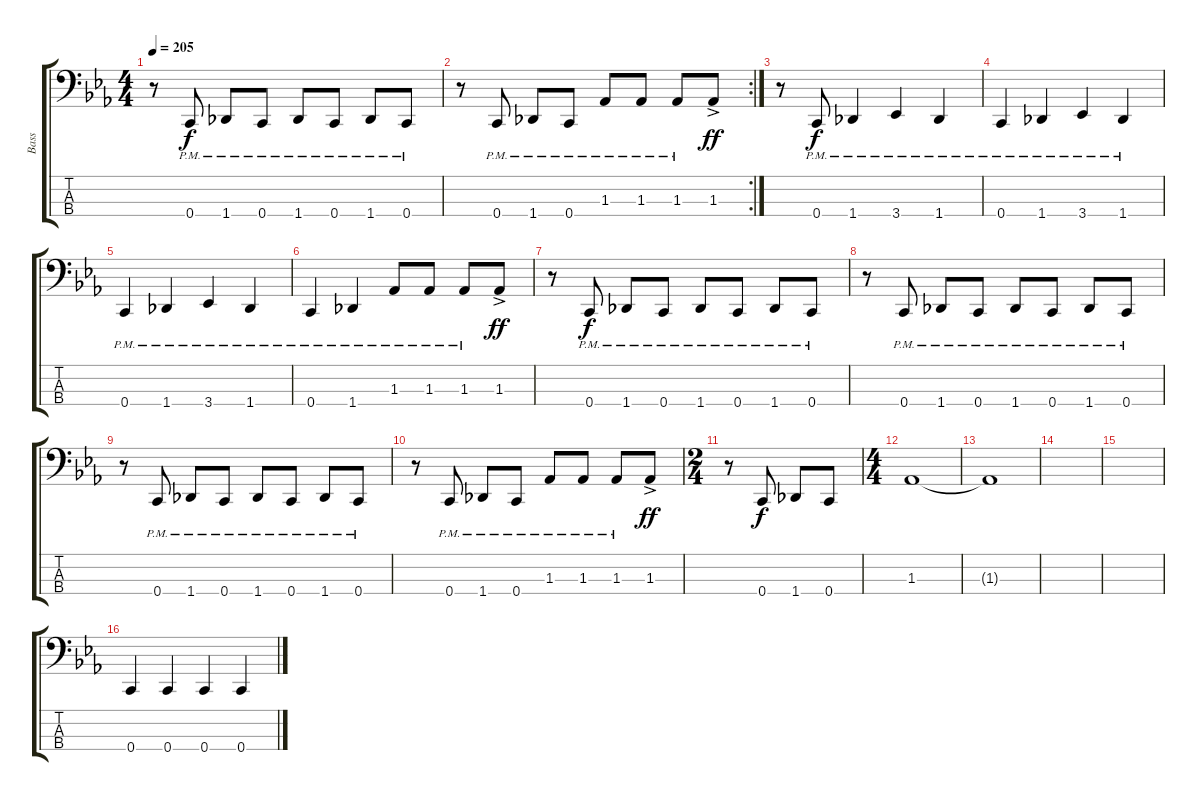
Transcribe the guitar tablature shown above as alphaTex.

\track ("Bass" "Bass") {instrument electricbassfinger}
\staff {score tabs}
\tuning (F2 C2 G1 C1) {hide}
\ts (4 4)
\tempo 205
\clef f4
\ks eb
r.8{dy f} 0.4{pm}.8 1.4{pm}.8 0.4{pm}.8 1.4{pm}.8 0.4{pm}.8 1.4{pm}.8 0.4{pm}.8 |
\rc 2
r.8 0.4{pm}.8 1.4{pm}.8 0.4{pm}.8 1.3{pm}.8 1.3{pm}.8 1.3{pm}.8 1.3{ac}.8{dy ff} |
r.8 0.4{pm}.8{dy f} 1.4{pm}.4 3.4{pm}.4 1.4{pm}.4 |
0.4{pm}.4 1.4{pm}.4 3.4{pm}.4 1.4{pm}.4 |
0.4{pm}.4 1.4{pm}.4 3.4{pm}.4 1.4{pm}.4 |
0.4{pm}.4 1.4{pm}.4 1.3{pm}.8 1.3{pm}.8 1.3{pm}.8 1.3{ac}.8{dy ff} |
r.8 0.4{pm}.8{dy f} 1.4{pm}.8 0.4{pm}.8 1.4{pm}.8 0.4{pm}.8 1.4{pm}.8 0.4{pm}.8 |
r.8 0.4{pm}.8 1.4{pm}.8 0.4{pm}.8 1.4{pm}.8 0.4{pm}.8 1.4{pm}.8 0.4{pm}.8 |
r.8 0.4{pm}.8 1.4{pm}.8 0.4{pm}.8 1.4{pm}.8 0.4{pm}.8 1.4{pm}.8 0.4{pm}.8 |
r.8 0.4{pm}.8 1.4{pm}.8 0.4{pm}.8 1.3{pm}.8 1.3{pm}.8 1.3{pm}.8 1.3{ac}.8{dy ff} |
\ts (2 4)
r.8 0.4.8{dy f} 1.4.8 0.4.8 |
\ts (4 4)
1.3.1 |
1.3{t}.1 |
|
|
0.4.4 0.4.4 0.4.4 0.4.4
